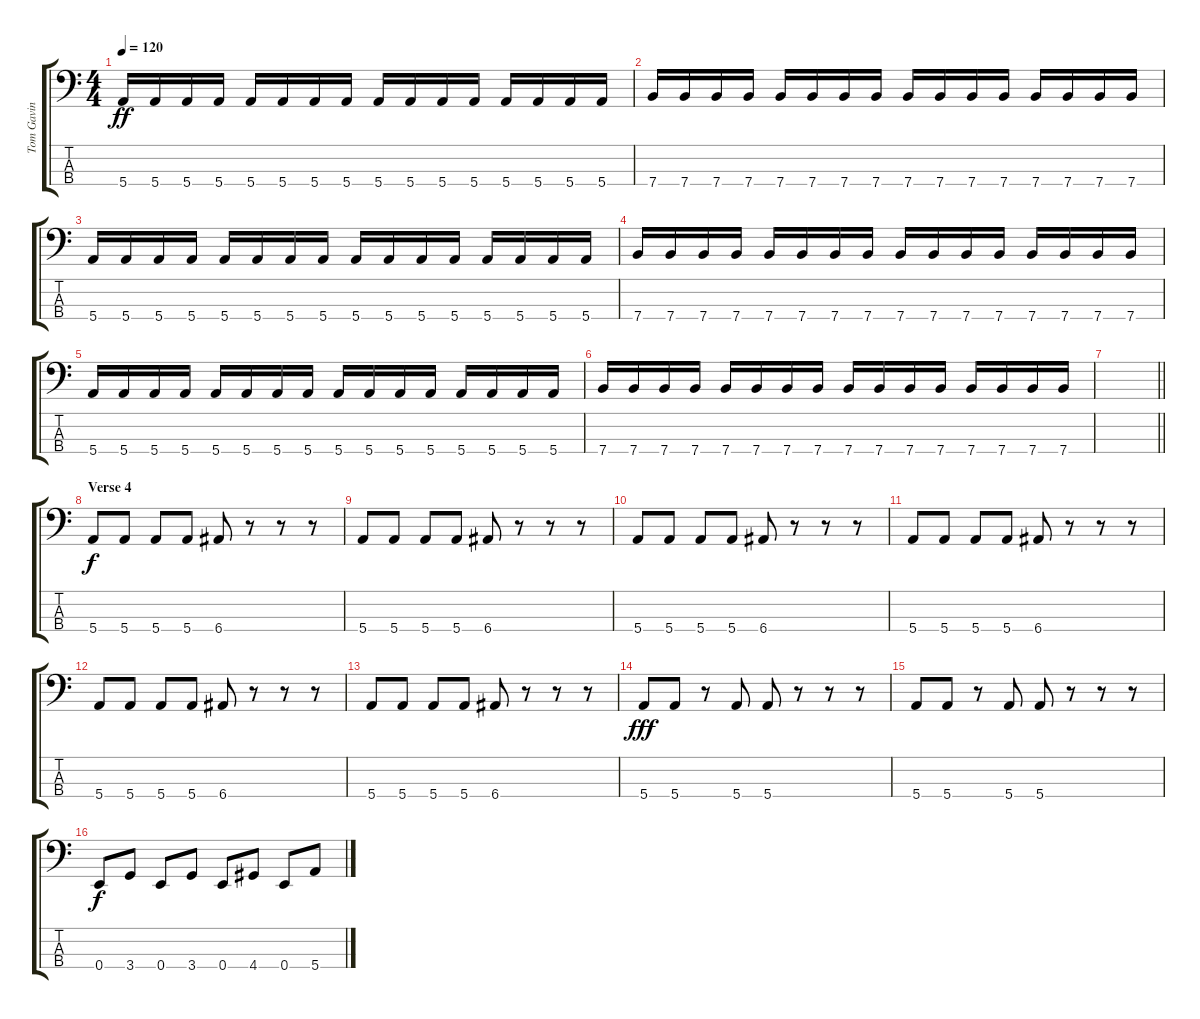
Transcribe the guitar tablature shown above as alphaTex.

\track ("Tom Gavin" "Tom Gavin") {instrument electricbassfinger}
\staff {score tabs}
\tuning (G2 D2 A1 E1) {hide}
\ts (4 4)
\tempo 120
\clef f4
\ks c
5.4.16{dy ff} 5.4.16 5.4.16 5.4.16 5.4.16 5.4.16 5.4.16 5.4.16 5.4.16 5.4.16 5.4.16 5.4.16 5.4.16 5.4.16 5.4.16 5.4.16 |
7.4.16 7.4.16 7.4.16 7.4.16 7.4.16 7.4.16 7.4.16 7.4.16 7.4.16 7.4.16 7.4.16 7.4.16 7.4.16 7.4.16 7.4.16 7.4.16 |
5.4.16 5.4.16 5.4.16 5.4.16 5.4.16 5.4.16 5.4.16 5.4.16 5.4.16 5.4.16 5.4.16 5.4.16 5.4.16 5.4.16 5.4.16 5.4.16 |
7.4.16 7.4.16 7.4.16 7.4.16 7.4.16 7.4.16 7.4.16 7.4.16 7.4.16 7.4.16 7.4.16 7.4.16 7.4.16 7.4.16 7.4.16 7.4.16 |
5.4.16 5.4.16 5.4.16 5.4.16 5.4.16 5.4.16 5.4.16 5.4.16 5.4.16 5.4.16 5.4.16 5.4.16 5.4.16 5.4.16 5.4.16 5.4.16 |
7.4.16 7.4.16 7.4.16 7.4.16 7.4.16 7.4.16 7.4.16 7.4.16 7.4.16 7.4.16 7.4.16 7.4.16 7.4.16 7.4.16 7.4.16 7.4.16 |
\barLineRight lightlight
|
\section ("" "Verse 4")
5.4.8{dy f} 5.4.8 5.4.8 5.4.8 6.4.8 r.8 r.8 r.8 |
5.4.8 5.4.8 5.4.8 5.4.8 6.4.8 r.8 r.8 r.8 |
5.4.8 5.4.8 5.4.8 5.4.8 6.4.8 r.8 r.8 r.8 |
5.4.8 5.4.8 5.4.8 5.4.8 6.4.8 r.8 r.8 r.8 |
5.4.8 5.4.8 5.4.8 5.4.8 6.4.8 r.8 r.8 r.8 |
5.4.8 5.4.8 5.4.8 5.4.8 6.4.8 r.8 r.8 r.8 |
5.4.8{dy fff} 5.4.8 r.8 5.4.8 5.4.8 r.8 r.8 r.8 |
5.4.8 5.4.8 r.8 5.4.8 5.4.8 r.8 r.8 r.8 |
0.4.8{dy f} 3.4.8 0.4.8 3.4.8 0.4.8 4.4.8 0.4.8 5.4.8
